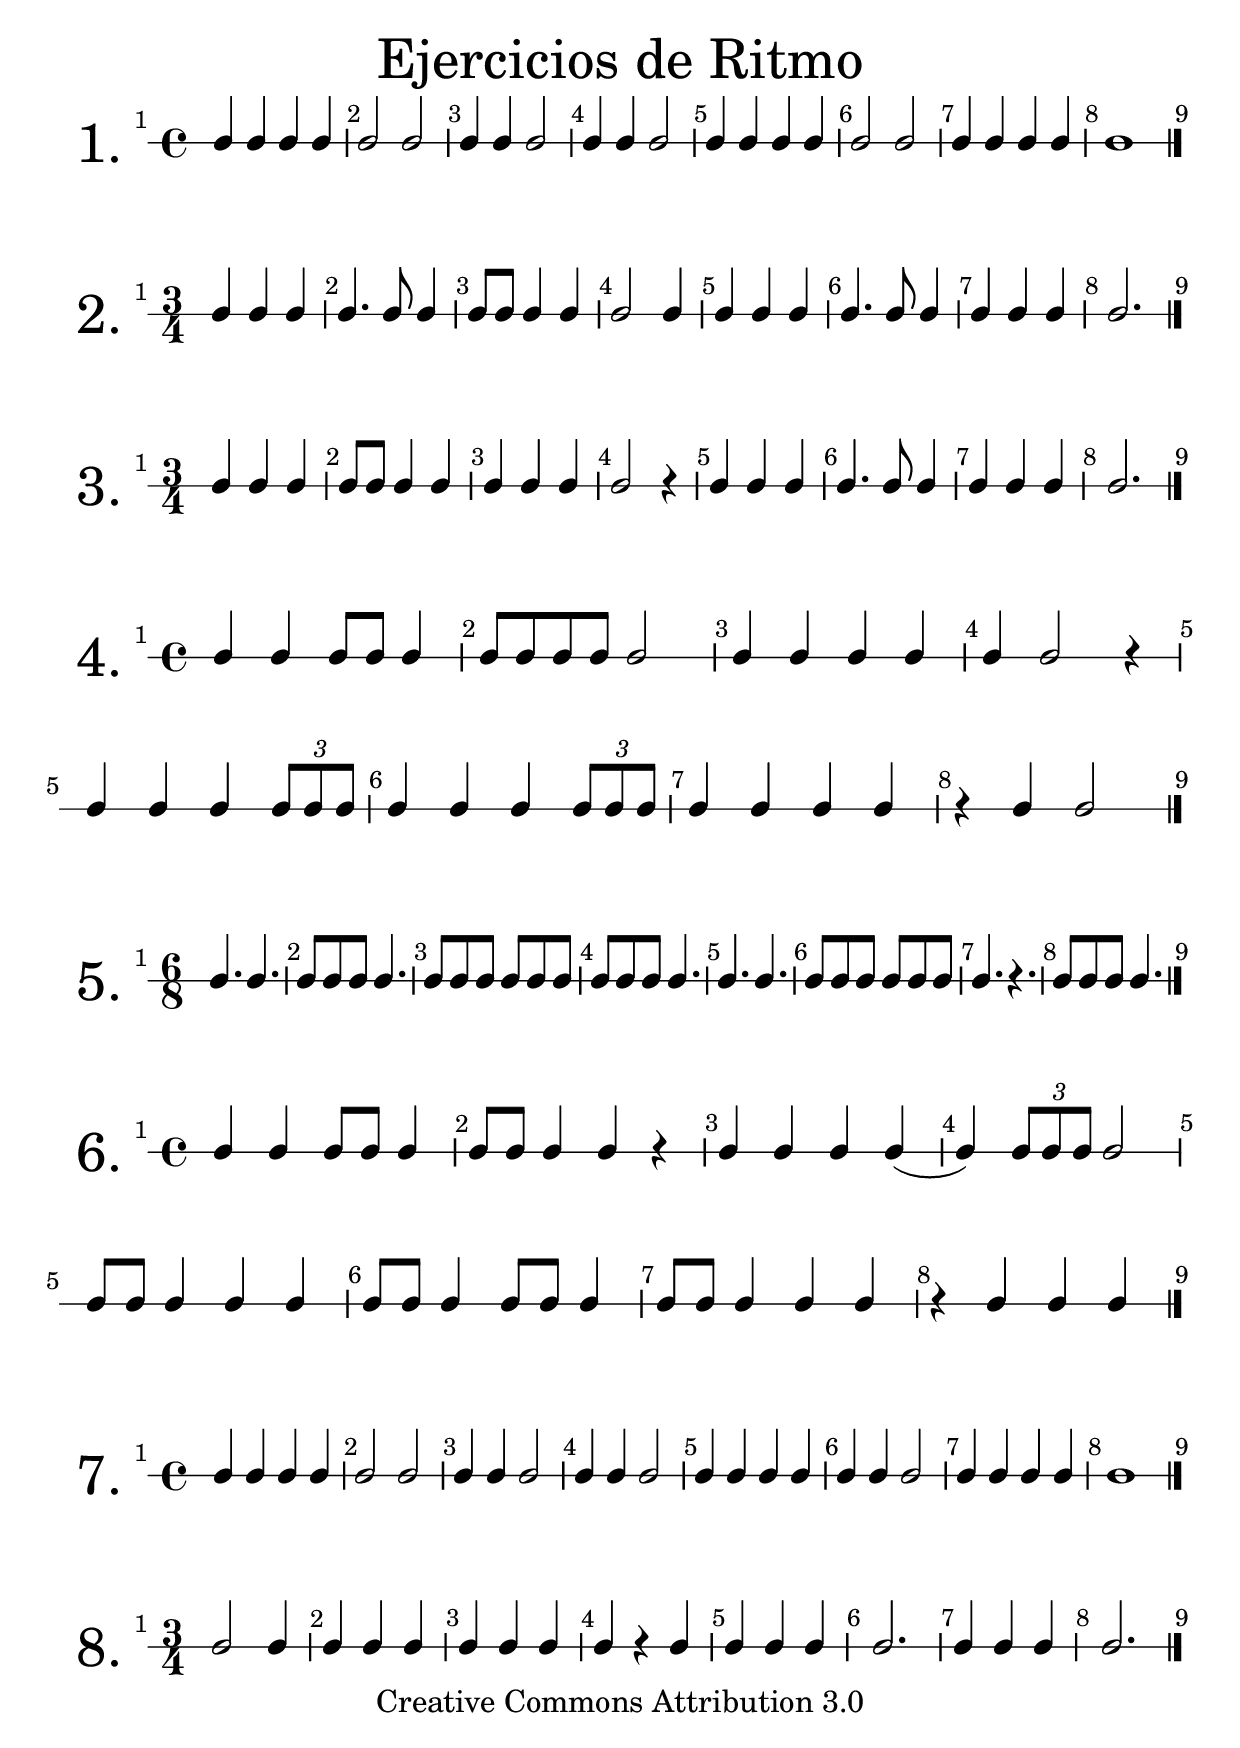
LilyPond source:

% ****************************************************************
% Nombre del archivo
% by serach.sam@
% Descripcion
% ****************************************************************
\language "espanol"
\version "2.18.0"

%{
  Fragmentos musicales de ejercicios de solfeo
  By search.sam@ Frescobaldi 2.0.8 20130221
%}

fragi = \relative do' {
  do4 re mi fa
  sol2 la
  sol4 fa mi2
  fa4 mi re2
  mi4 fa sol la
  sol2 fa
  mi4 fa mi re
  do1 
  \bar "|."
}

fragii = \relative do' {
  \time 3/4
  fa4 fa sol
  la4. sol8 fa4
  sol8 sol la4 si
  do2 do4
  re re do
  si4. la8 sol4
  sol fa sol
  fa2.
  \bar "|."
}

fragiii = \relative do' {
  \time 3/4
  fa4 la do
  do8 re do4 la
  sol fa do
  fa2 r4
  sol la si
  do4. si8 la4
  la fa sol
  fa2.
  \bar "|."
}

fragiv = \relative do' {
  re4 mi fa8 mi re4
  re8 mi fa sol la2
  la4 si do re
  do re2 r4
  re do si \times 2/3 { la8 la la }
  sol4 fa mi \times 2/3 { mi8 mi mi }
  re4 fa la re
  r4 do re2
  \bar "|."
}

fragv = \relative do'' {
  \time 6/8
  si4. si
  si8 la sol la4.
  la8 si do si la sol
  fa sol la la4.
  sol re
  sol8 la si do re do
  si4. r
  la8 sol fa sol4.
  \bar "|."
}

fragvi = \relative do' {
  do4 mi fa8 sol la4
  si8 si si4 do4 r
  do la fa la(
  la) \times 2/3 { sol8 si re } do2
  do8 si la4 sol4 fa
  sol8 sol8 fa4 mi8 mi re4
  do8 do si'4 la4 si
  r si do sol
  \bar "|."
}

fragvii = \relative do'' {
  sol4 la si do
  re2 re
  do4 do re2
  re4 mi re2
  do4 do re do
  si si la2
  sol4 la si la
  sol1
  \bar "|."
}

fragviii = \relative do'' {
  \time 3/4
  sol2 la4
  si4 si do
  re si la
  si r si
  do do re
  re2.
  re4 si sol
  sol2.
  \bar "|."
}

fragix = \relative do'' {
  \time 3/4
  la4 do mi
  mi2.
  mi8 mi re4 do
  re2 r4
  re re8 mi re4
  do2 r4
  si la sol
  la2.
  \bar "|."
}

fragx = \relative do' {
  do4 re mi re
  do2 re
  mi4 fa sol la
  sol1
  fa2 mi4 fa
  sol2 fa
  mi re
  do1
  \bar "|."
}

fragxi = \relative do' {
  \time 3/4
  fa4 fa sol
  fa fa8 sol la4
  si la4. si8
  do2.
  do4 do re
  do4. si8 la4
  sol la sol
  fa2.
  \bar "|."
}

fragxii = \relative do' {
  \time 3/4
  fa4 la fa
  sol4. la8 si4
  do la si
  do2 r4
  do la fa
  sol4. la8 si4
  la8 sol fa4 la
  fa2.
  \bar "|."
}

fragxiii = \relative do' {
  re4 do re mi
  fa fa8 mi fa4 r
  re fa la sol
  la2. la4
  sol \times 2/3 { fa8 fa fa } sol4 la
  fa mi8 fa re4 r
  re8 mi fa sol la4 fa
  r \times 2/3 { mi8 mi mi } re2
  \bar "|."
}

fragxiv = \relative do'' {
  \time 6/8
  sol8 sol la si8 la8 sol8
  la la si do4.
  si4. sol la si
  la4. r
  sol8 sol la si8 la8 sol8
  sol4. re4.
  si'4. sol
  la8 si la sol4.
  \bar "|."
}

fragxv = \relative do' {
  do4. mi8 sol8 fa8 mi4
  fa \times 2/3 { mi8 fa sol } la si la4
  \times 2/3 { sol8 re la' } si8 do8  re2
  re4 do2 do,4
  do' la sol8 fa8 sol4
  r mi do8 fa8 sol4 
  la8 fa8 la8 fa r4 si
  \times 2/3 { si8 sol si } do2
  \bar "|."
}

fragxvi = \relative do' {
  do4 re mi re
  do2 re
  mi4 mi fa fa 
  sol1
  fa4 fa sol la
  sol fa mi2
  re4 re mi re
  do1
  \bar "|."
}

fragxvii = \relative do' {
  \time 3/4
  do4 re mi
  mi sol fa
  mi2 re4
  do r do
  mi mi fa
  sol2.
  fa4 mi re
  do2.
  \bar "|."
}

fragxviii = \relative do' {
  re4 fa la fa
  la2. r4
  sol fa mi r8 mi
  fa4 mi re r8 re
  mi4 mi8 fa sol4 la
  fa2. mi4
  re4 re8 mi fa4 mi
  re1
  \bar "|."
}

fragxix = \relative do' {
  do4 re mi fa
  mi re do2
  do4 re mi fa
  sol1
  la4 la sol la	
  sol4 fa mi2
  fa4 mi re re
  do1
  \bar "|."
}

fragxx = \relative do' {
  \time 3/4
  fa4 sol la
  si4. la8 si4
  do4 do8 re do4
  do2.
  do4 si la
  sol4. la8 sol4 
  la4 la8 do fa,4
  \bar "|."
}

%%%%%%%%%%%%%%%%%%%%%%%%%%%%%%%%%%%%%%%%%%%%%%%%%%
%{
  Fragmentos musicales de ejercicios de ritmo
  By search.sam@ Frescobaldi 2.0.8 20130221
%}

riti = \relative do' {
  do1
  do2. do4
  do2 do
  do2 do4 do
  do do do do
  do do do do
  do do do do
  do r r2
  \bar "|."
}

ritii = \relative do' {
  do2. do4
  do1
  do4 do r do
  do2 r
  \bar ":|."
}

ritiii = \relative do' {
  do4 do do do
  do2 do
  do2. do4
  do1
  do4 do do do
  do2 do4 do
  do2 do
  do2. r4
  \bar "|."
}

ritiv = \relative do' {
  do2. do4
  do1
  do4 do do do
  do1
  do2 do4 do
  do4 do do2
   do2 do4 do
  do2. do4
  \bar "|."
}

ritv = \relative do' {
  do2 do4 do
  do2. do4
  do4 do do do
  do2. r4
  do4 do do do
  do2 do4 do
  do1
  do2 r
  \bar "|."
}

ritvi = \relative do' {
  do4 do do do
  do4 do do2 
  do4 do do do
  do2 do4 r
  do4 do do do
  do4 do do2 
  do2 do
  do2. r4
  \bar "|."
}

ritvii = \relative do' {
  do4 do do2
  do4 do do2
  do4 r do r
  do1
  do2. do4
  do4 do do2 
  do4 r do r
  do4 r r2
  \bar "|."
}

ritviii = \relative do' {
  do2. do4
  do2 r
  do4 do do do
  do2 do
  do4 do do do
  do1
  r2 do4 do
  do4 r r2
  \bar "|."
}

ritix = \relative do' {
  do1
  do2. do4
  do2 do
  do4 do do do
  do4 r r2
  do2 r
  do2. r4
  do2. r4
  \bar "|."
}

ritx = \relative do' {
  do4 do do do
  do4 do8 do do4 do
  do4 do8 do do4 do8 do
  do4 do8 do do4 r
  \bar ":|."
}

#(set-global-staff-size 27)

\markup { \fill-line { \center-column { \fontsize #5 "Ejercicios de Ritmo"  } } }
\header {
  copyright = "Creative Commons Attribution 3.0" 
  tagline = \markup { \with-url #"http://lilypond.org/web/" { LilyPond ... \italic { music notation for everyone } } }
  breakbefore = ##t
}

\score {
  <<
    \new RhythmicStaff {
      \set Staff.instrumentName = \markup{ \fontsize #5 "1." }
      \override Score.BarNumber.break-visibility = #'#(#t #t #t)
      \set Score.barNumberVisibility = #all-bar-numbers-visible
      \bar ""
      \new Voice = "myRhythm" {
        \fragi
      }
    }
  >>
}

% Ejercicio 2
\score {
  <<
    \new RhythmicStaff {
      \set Staff.instrumentName = \markup{ \fontsize #5 "2." }
      \override Score.BarNumber.break-visibility = #'#(#t #t #t)
      \set Score.barNumberVisibility = #all-bar-numbers-visible
      \bar ""
      \new Voice = "myRhythm" {
        \fragii
      }
    }
  >>
}

% Ejercicio 3
\score {
  <<
    \new RhythmicStaff {
      \set Staff.instrumentName = \markup{ \fontsize #5 "3." }
      \override Score.BarNumber.break-visibility = #'#(#t #t #t)
      \set Score.barNumberVisibility = #all-bar-numbers-visible
      \bar ""
      \new Voice = "myRhythm" {
        \fragiii
      }
    }
  >>
}

% Ejercicio 4
\score {
  <<
    \new RhythmicStaff {
      \set Staff.instrumentName = \markup{ \fontsize #5 "4." }
      \override Score.BarNumber.break-visibility = #'#(#t #t #t)
      \set Score.barNumberVisibility = #all-bar-numbers-visible
      \bar ""
      \new Voice = "myRhythm" {
        \fragiv
      }
    }
  >>
}

% Ejercicio 5
\score {
  <<
    \new RhythmicStaff {
      \set Staff.instrumentName = \markup{ \fontsize #5 "5." }
      \override Score.BarNumber.break-visibility = #'#(#t #t #t)
      \set Score.barNumberVisibility = #all-bar-numbers-visible
      \bar ""
      \new Voice = "myRhythm" {
        \fragv
      }
    }
  >>
}

% Ejercicio 6
\score {
  <<
    \new RhythmicStaff {
      \set Staff.instrumentName = \markup{ \fontsize #5 "6." }
      \override Score.BarNumber.break-visibility = #'#(#t #t #t)
      \set Score.barNumberVisibility = #all-bar-numbers-visible
      \bar ""
      \new Voice = "myRhythm" {
        \fragvi
      }
    }
  >>
}

% Ejercicio 7
\score {
  <<
    \new RhythmicStaff {
      \set Staff.instrumentName = \markup{ \fontsize #5 "7." }
      \override Score.BarNumber.break-visibility = #'#(#t #t #t)
      \set Score.barNumberVisibility = #all-bar-numbers-visible
      \bar ""
      \new Voice = "myRhythm" {
        \fragvii
      }
    }
  >>
}

% Ejercicio 8
\score {
  <<
    \new RhythmicStaff {
      \set Staff.instrumentName = \markup{ \fontsize #5 "8." }
      \override Score.BarNumber.break-visibility = #'#(#t #t #t)
      \set Score.barNumberVisibility = #all-bar-numbers-visible
      \bar ""
      \new Voice = "myRhythm" {
        \fragviii
      }
    }
  >>
}

% Ejercicio 9
\score {
  <<
    \new RhythmicStaff {
      \set Staff.instrumentName = \markup{ \fontsize #5 "9." }
      \override Score.BarNumber.break-visibility = #'#(#t #t #t)
      \set Score.barNumberVisibility = #all-bar-numbers-visible
      \bar ""
      \new Voice = "myRhythm" {
        \fragix
      }
    }
  >>
}

% Ejercicio 10
\score {
  <<
    \new RhythmicStaff {
      \set Staff.instrumentName = \markup{ \fontsize #5 "10." }
      \override Score.BarNumber.break-visibility = #'#(#t #t #t)
      \set Score.barNumberVisibility = #all-bar-numbers-visible
      \bar ""
      \new Voice = "myRhythm" {
        \fragx
      }
    }
  >>
}

\paper {
  #( set-default-paper-size "letter" )
}